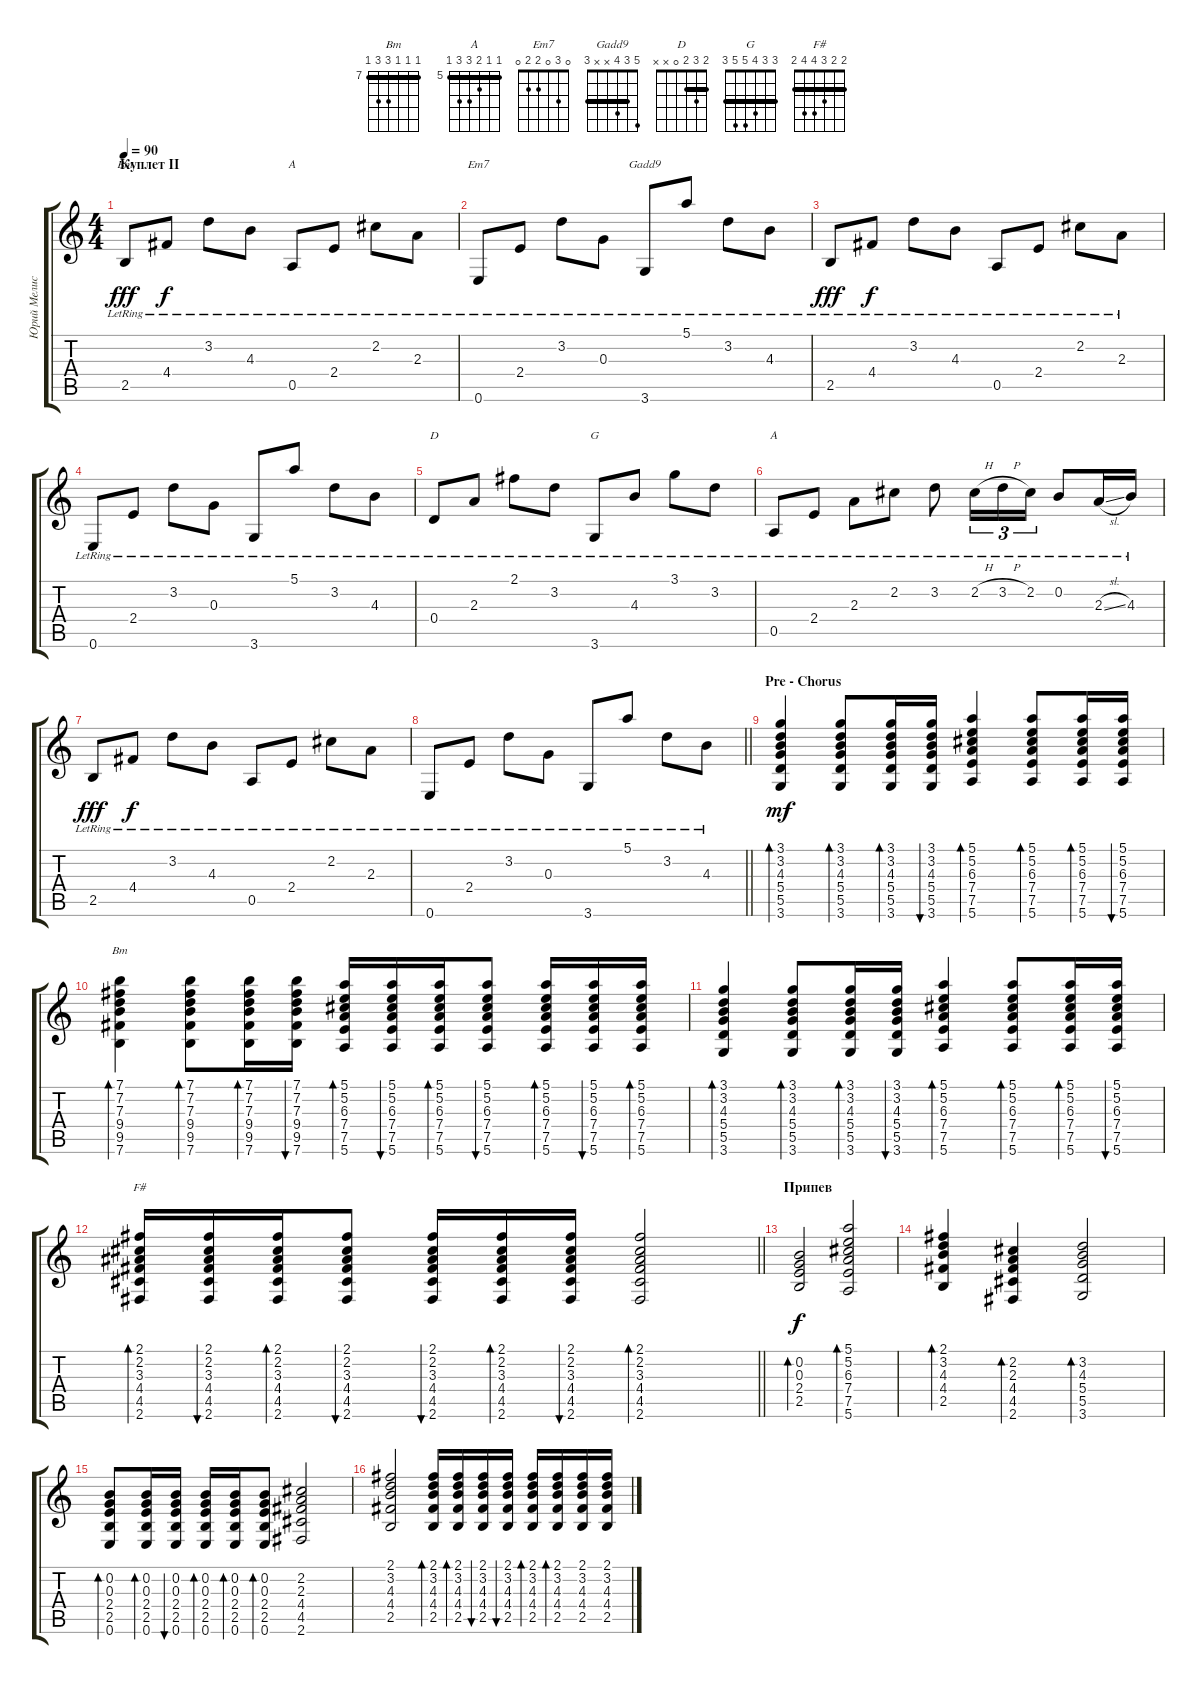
\track ("Юрий Мелисов " "Юрий Мелис") {instrument electricguitarclean}
\staff {score tabs}
\tuning (E4 B3 G3 D3 A2 E2) {hide}
\chord ("Bm" x 3 4 4 2 x)
\chord ("A" 0 2 2 2 0 x)
\chord ("Em7" 0 3 0 2 2 0)
\chord ("Gadd9" 5 3 4 x x 3) {barre 3}
\chord ("D" 2 3 2 0 x x) {barre 2}
\chord ("G" 3 3 4 5 5 3) {barre 3}
\chord ("A" 5 5 6 7 7 5) {firstfret 5 barre 5}
\chord ("Bm" 7 7 7 9 9 7) {firstfret 7 barre 7}
\chord ("F#" 2 2 3 4 4 2) {barre 2}
\ts (4 4)
\section ("" "Куплет II")
\tempo 90
\clef g2
\ks c
2.5{lr}.8{ch "Bm" dy fff} 4.4{lr}.8{dy f} 3.2{lr}.8 4.3{lr}.8 0.5{lr}.8{ch "A"} 2.4{lr}.8 2.2{lr}.8 2.3{lr}.8 |
0.6{lr}.8{ch "Em7"} 2.4{lr}.8 3.2{lr}.8 0.3{lr}.8 3.6{lr}.8{ch "Gadd9"} 5.1{lr}.8 3.2{lr}.8 4.3{lr}.8 |
2.5{lr}.8{dy fff} 4.4{lr}.8{dy f} 3.2{lr}.8 4.3{lr}.8 0.5{lr}.8 2.4{lr}.8 2.2{lr}.8 2.3{lr}.8 |
0.6{lr}.8 2.4{lr}.8 3.2{lr}.8 0.3{lr}.8 3.6{lr}.8 5.1{lr}.8 3.2{lr}.8 4.3{lr}.8 |
0.4{lr}.8{ch "D"} 2.3{lr}.8 2.1{lr}.8 3.2{lr}.8 3.6{lr}.8{ch "G"} 4.3{lr}.8 3.1{lr}.8 3.2{lr}.8 |
0.5{lr}.8{ch "A"} 2.4{lr}.8 2.3{lr}.8 2.2{lr}.8 3.2{lr}.8 2.2{h lr}.16{tu (3 2)} 3.2{h lr}.16{tu (3 2)} 2.2{lr}.16{tu (3 2)} 0.2{lr}.8 2.3{sl lr}.16 4.3{lr}.16 |
2.5{lr}.8{dy fff} 4.4{lr}.8{dy f} 3.2{lr}.8 4.3{lr}.8 0.5{lr}.8 2.4{lr}.8 2.2{lr}.8 2.3{lr}.8 |
\barLineRight lightlight
0.6{lr}.8 2.4{lr}.8 3.2{lr}.8 0.3{lr}.8 3.6{lr}.8 5.1{lr}.8 3.2{lr}.8 4.3{lr}.8 |
\section ("" "Pre - Chorus")
(3.1 3.2 4.3 5.4 5.5 3.6).4{bd 30 dy mf instrument electricguitarclean} (3.1 3.2 4.3 5.4 5.5 3.6).8{bd 30} (3.1 3.2 4.3 5.4 5.5 3.6).16{bd 30} (3.1 3.2 4.3 5.4 5.5 3.6).16{bu 30} (5.1 5.2 6.3 7.4 7.5 5.6).4{bd 30} (5.1 5.2 6.3 7.4 7.5 5.6).8{bd 30} (5.1 5.2 6.3 7.4 7.5 5.6).16{bd 30} (5.1 5.2 6.3 7.4 7.5 5.6).16{bu 30} |
(7.1 7.2 7.3 9.4 9.5 7.6).4{bd 30 ch "Bm"} (7.1 7.2 7.3 9.4 9.5 7.6).8{bd 30} (7.1 7.2 7.3 9.4 9.5 7.6).16{bd 30} (7.1 7.2 7.3 9.4 9.5 7.6).16{bu 30} (5.1 5.2 6.3 7.4 7.5 5.6).16{bd 30} (5.1 5.2 6.3 7.4 7.5 5.6).16{bu 30} (5.1 5.2 6.3 7.4 7.5 5.6).16{bd 30} (5.1 5.2 6.3 7.4 7.5 5.6).8{bu 30} (5.1 5.2 6.3 7.4 7.5 5.6).16{bd 30} (5.1 5.2 6.3 7.4 7.5 5.6).16{bu 30} (5.1 5.2 6.3 7.4 7.5 5.6).16{bd 30} |
(3.1 3.2 4.3 5.4 5.5 3.6).4{bd 30} (3.1 3.2 4.3 5.4 5.5 3.6).8{bd 30} (3.1 3.2 4.3 5.4 5.5 3.6).16{bd 30} (3.1 3.2 4.3 5.4 5.5 3.6).16{bu 30} (5.1 5.2 6.3 7.4 7.5 5.6).4{bd 30} (5.1 5.2 6.3 7.4 7.5 5.6).8{bd 30} (5.1 5.2 6.3 7.4 7.5 5.6).16{bd 30} (5.1 5.2 6.3 7.4 7.5 5.6).16{bu 30} |
\barLineRight lightlight
(2.1 2.2 3.3 4.4 4.5 2.6).16{bd 30 ch "F#"} (2.1 2.2 3.3 4.4 4.5 2.6).16{bu 30} (2.1 2.2 3.3 4.4 4.5 2.6).16{bd 30} (2.1 2.2 3.3 4.4 4.5 2.6).8{bu 30} (2.1 2.2 3.3 4.4 4.5 2.6).16{bu 30} (2.1 2.2 3.3 4.4 4.5 2.6).16{bd 30} (2.1 2.2 3.3 4.4 4.5 2.6).16{bu 30} (2.1 2.2 3.3 4.4 4.5 2.6).2{bd 30} |
\section ("" "Припев")
(0.2 0.3 2.4 2.5).2{bd 60 dy f instrument electricguitarclean} (5.1 5.2 6.3 7.4 7.5 5.6).2{bd 60} |
(2.1 3.2 4.3 4.4 2.5).4{bd 60} (2.2 2.3 4.4 4.5 2.6).4{bd 60} (3.2 4.3 5.4 5.5 3.6).2{bd 60} |
(0.2 0.3 2.4 2.5 0.6).8{bd 60} (0.2 0.3 2.4 2.5 0.6).16{bd 60} (0.2 0.3 2.4 2.5 0.6).16{bu 60} (0.2 0.3 2.4 2.5 0.6).16{bd 60} (0.2 0.3 2.4 2.5 0.6).16{bd 60} (0.2 0.3 2.4 2.5 0.6).8{bd 60} (2.2 2.3 4.4 4.5 2.6).2 |
(2.1 3.2 4.3 4.4 2.5).2 (2.1 3.2 4.3 4.4 2.5).16{bd 60} (2.1 3.2 4.3 4.4 2.5).16{bd 60} (2.1 3.2 4.3 4.4 2.5).16{bu 60} (2.1 3.2 4.3 4.4 2.5).16{bu 60} (2.1 3.2 4.3 4.4 2.5).16{bd 60} (2.1 3.2 4.3 4.4 2.5).16{bd 60} (2.1 3.2 4.3 4.4 2.5).16 (2.1 3.2 4.3 4.4 2.5).16
